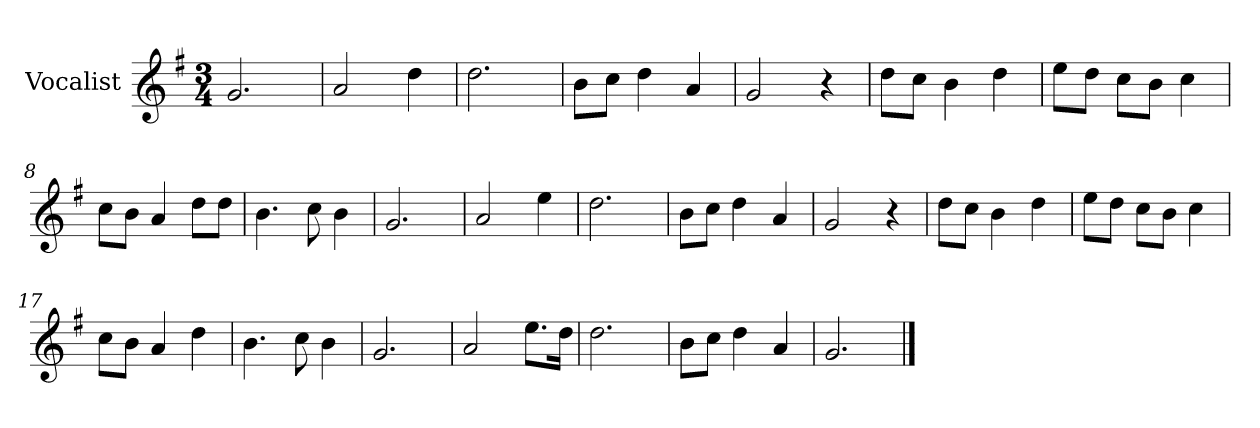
**kern
*part1
*staff1
*I"Vocalist
*k[f#]
*G:
*M3/4
=1
2.g
=2
2a
4dd
=3
2.dd
=4
8bL
8ccJ
4dd
4a
=5
2g
4r
=6
8ddL
8ccJ
4b
4dd
=7
8eeL
8ddJ
8ccL
8bJ
4cc
=8
8ccL
8bJ
4a
8ddL
8ddJ
=9
4.b
8cc
4b
=10
2.g
=11
2a
4ee
=12
2.dd
=13
8bL
8ccJ
4dd
4a
=14
2g
4r
=15
8ddL
8ccJ
4b
4dd
=16
8eeL
8ddJ
8ccL
8bJ
4cc
=17
8ccL
8bJ
4a
4dd
=18
4.b
8cc
4b
=19
2.g
=20
2a
8.eeL
16ddJk
=21
2.dd
=22
8bL
8ccJ
4dd
4a
=23
2.g
==
*-
